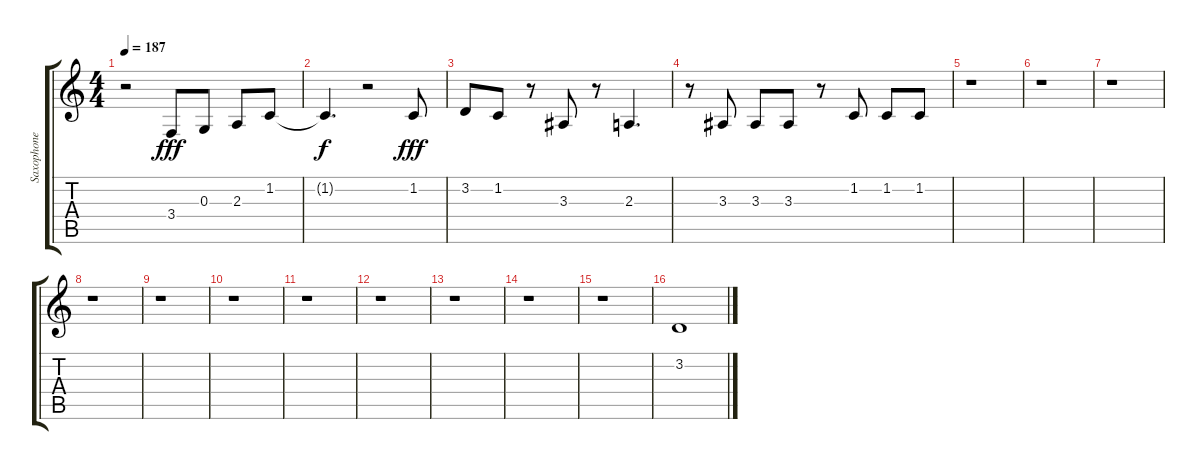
\track ("Saxophone" "Saxophone") {instrument tenorsax}
\staff {score tabs}
\tuning (E4 B3 G3 D3 A2 E2) {hide}
\ts (4 4)
\tempo 187
\clef g2
\ks c
r.2{dy fff} 3.4.8 0.3.8 2.3.8 1.2.8 |
1.2{t}.4{d dy f} r.2 1.2.8{dy fff} |
3.2.8 1.2.8 r.8 3.3.8 r.8 2.3.4{d} |
r.8 3.3.8 3.3.8 3.3.8 r.8 1.2.8 1.2.8 1.2.8 |
r.1 |
r.1 |
r.1 |
r.1 |
r.1 |
r.1 |
r.1 |
r.1 |
r.1 |
r.1 |
r.1 |
3.2.1
